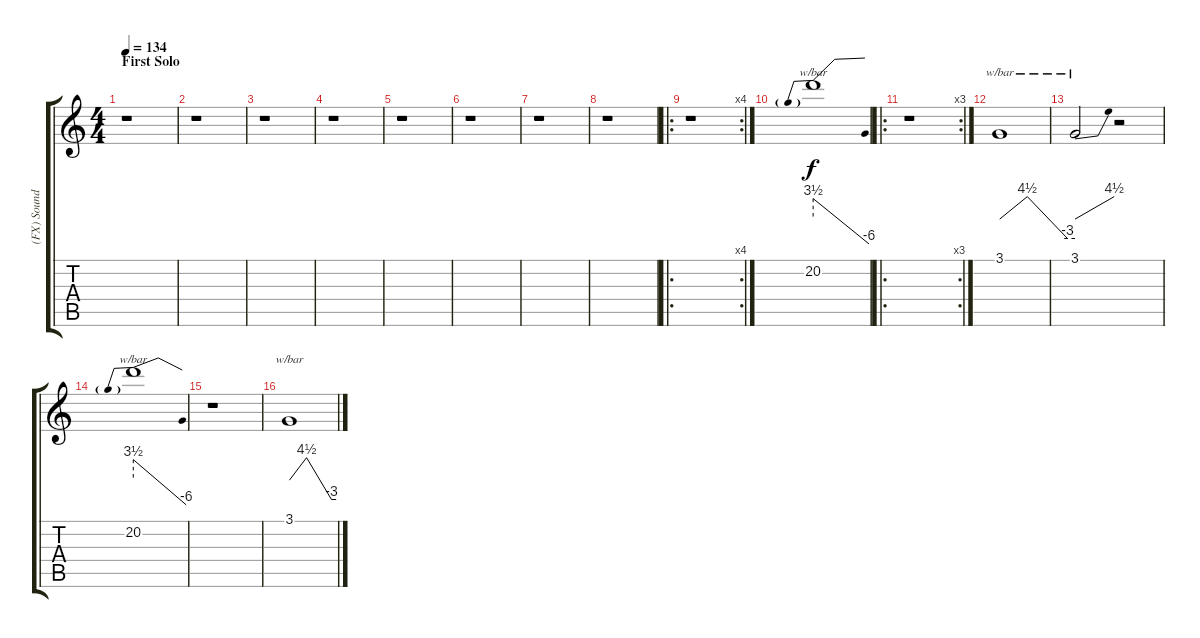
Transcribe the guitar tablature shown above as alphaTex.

\track ("(FX) Sound Effects" "(FX) Sound") {instrument blownbottle}
\staff {score tabs}
\tuning (E4 B3 G3 D3 A2 E2) {hide}
\ts (4 4)
\section ("" "First Solo")
\tempo 134
\clef g2
\ks c
r.1{dy f} |
r.1 |
r.1 |
r.1 |
r.1 |
r.1 |
r.1 |
r.1 |
\ro
\rc 4
r.1 |
20.2.1{tbe (predivedive default 0 14 60 -24) volume 0} |
\ro
\rc 3
r.1{volume 8} |
3.1.1{tbe (custom default 0 0 22 18 54 -12 60 -12)} |
3.1.2{tbe (dive default 0 0 60 18)} r.2 |
20.2.1{tbe (predivedive default 0 14 60 -24) volume 0} |
r.1{volume 8} |
3.1.1{tbe (custom default 0 0 22 18 54 -12 60 -12)}
